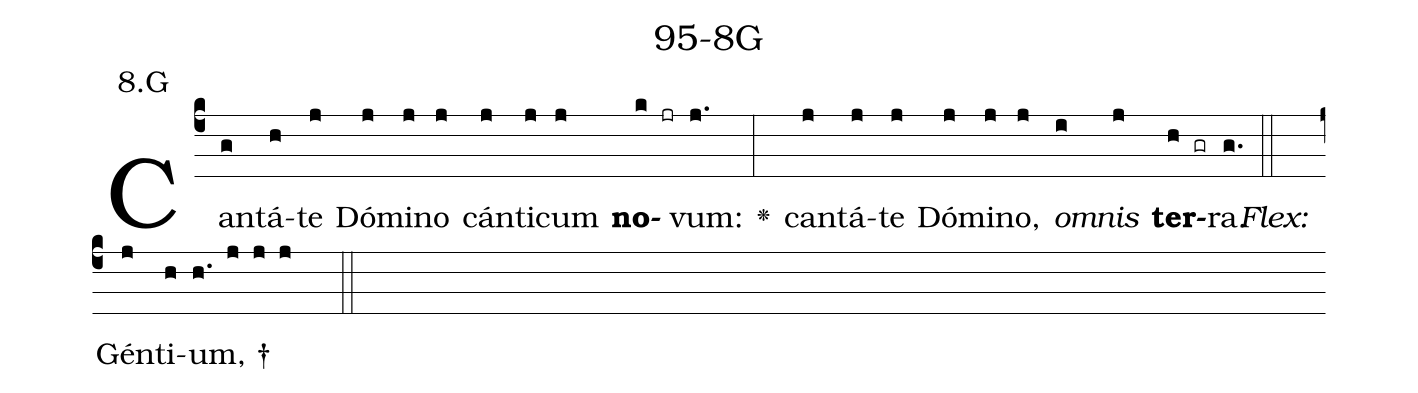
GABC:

name: 95-8G;
annotation: 8.G;
%%
(c4)Can(g)tá(h)te(j) Dó(j)mi(j)no(j) cán(j)ti(j)cum(j) <b>no</b>(k jr)vum:(j.) <v>\greheightstar</v>(:) can(j)tá(j)te(j) Dó(j)mi(j)no,(j) <i>om</i>(i)<i>nis</i>(j) <b>ter</b>(h gr)ra.(g.) (::)
<i>Flex:</i>()  Gén(j)ti(h)um, †(h. j j j  ::)

%E(j) u(j) o(i) u(j) a(h) e.(g.) (::)
